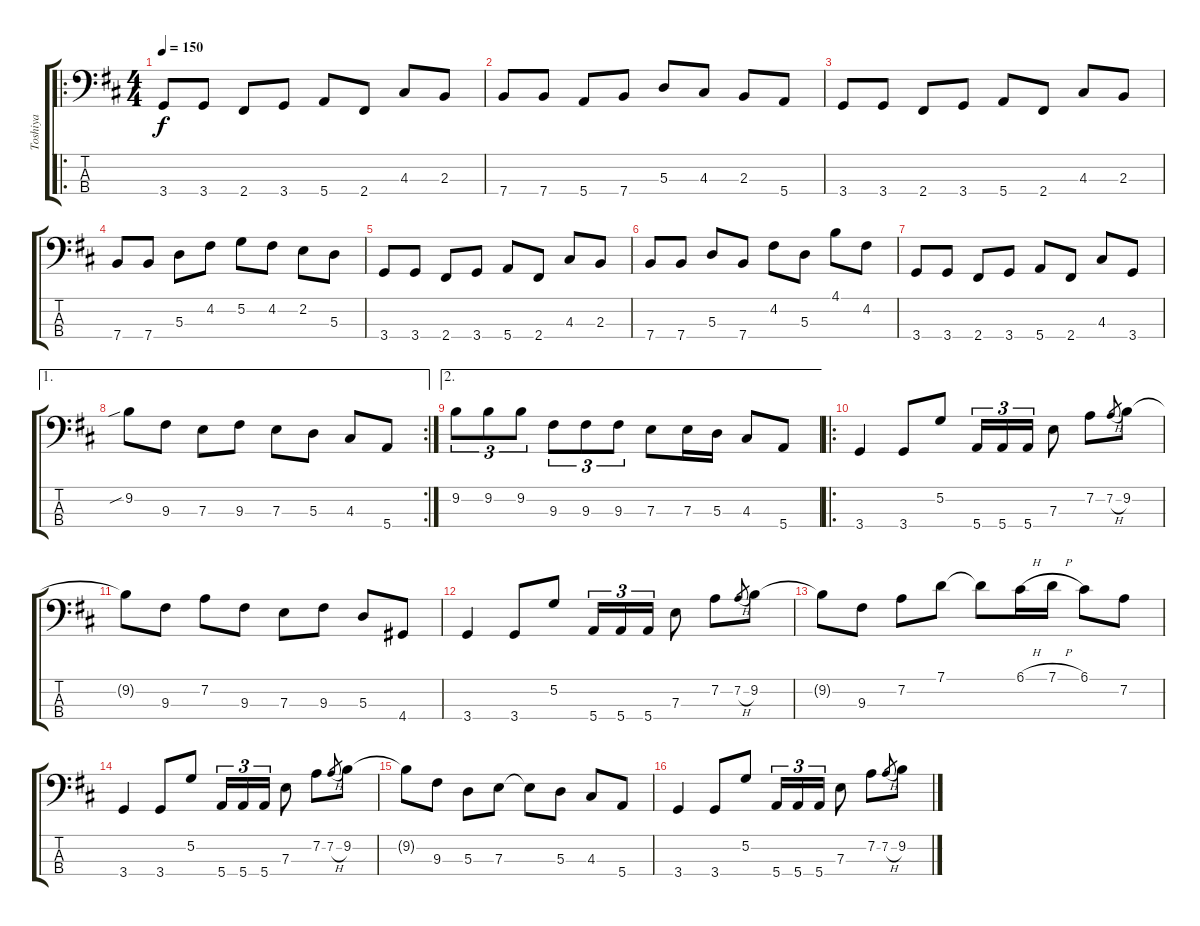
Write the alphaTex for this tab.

\track ("Toshiya" "Toshiya") {instrument electricbasspick}
\staff {score tabs}
\tuning (G2 D2 A1 E1) {hide}
\ro
\ts (4 4)
\tempo 150
\clef f4
\ks d
3.4.8{dy f} 3.4.8 2.4.8 3.4.8 5.4.8 2.4.8 4.3.8 2.3.8 |
7.4.8 7.4.8 5.4.8 7.4.8 5.3.8 4.3.8 2.3.8 5.4.8 |
3.4.8 3.4.8 2.4.8 3.4.8 5.4.8 2.4.8 4.3.8 2.3.8 |
7.4.8 7.4.8 5.3.8 4.2.8 5.2.8 4.2.8 2.2.8 5.3.8 |
3.4.8 3.4.8 2.4.8 3.4.8 5.4.8 2.4.8 4.3.8 2.3.8 |
7.4.8 7.4.8 5.3.8 7.4.8 4.2.8 5.3.8 4.1.8 4.2.8 |
3.4.8 3.4.8 2.4.8 3.4.8 5.4.8 2.4.8 4.3.8 3.4.8 |
\ae 1
\rc 2
9.2{sib}.8 9.3.8 7.3.8 9.3.8 7.3.8 5.3.8 4.3.8 5.4.8 |
\ae 2
9.2.8{tu (3 2)} 9.2.8{tu (3 2)} 9.2.8{tu (3 2)} 9.3.8{tu (3 2)} 9.3.8{tu (3 2)} 9.3.8{tu (3 2)} 7.3.8 7.3.16 5.3.16 4.3.8 5.4.8 |
\ro
3.4.4 3.4.8 5.2.8 5.4.16{tu (3 2)} 5.4.16{tu (3 2)} 5.4.16{tu (3 2)} 7.3.8 7.2.8 7.2{h}.8{gr} 9.2.8 |
9.2{t}.8 9.3.8 7.2.8 9.3.8 7.3.8 9.3.8 5.3.8 4.4.8 |
3.4.4 3.4.8 5.2.8 5.4.16{tu (3 2)} 5.4.16{tu (3 2)} 5.4.16{tu (3 2)} 7.3.8 7.2.8 7.2{h}.8{gr} 9.2.8 |
9.2{t}.8 9.3.8 7.2.8 7.1.8 7.1{t}.8 6.1{h}.16 7.1{h}.16 6.1.8 7.2.8 |
3.4.4 3.4.8 5.2.8 5.4.16{tu (3 2)} 5.4.16{tu (3 2)} 5.4.16{tu (3 2)} 7.3.8 7.2.8 7.2{h}.8{gr} 9.2.8 |
9.2{t}.8 9.3.8 5.3.8 7.3.8 7.3{t}.8 5.3.8 4.3.8 5.4.8 |
3.4.4 3.4.8 5.2.8 5.4.16{tu (3 2)} 5.4.16{tu (3 2)} 5.4.16{tu (3 2)} 7.3.8 7.2.8 7.2{h}.8{gr} 9.2.8
